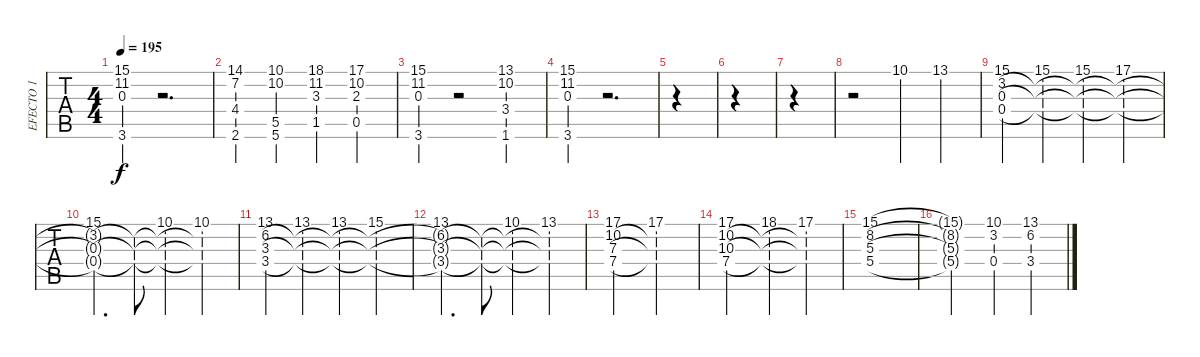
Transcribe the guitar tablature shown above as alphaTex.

\track ("EFECTO 1" "EFECTO 1") {instrument pad4choir}
\staff {tabs}
\tuning (Eb4 Bb3 Gb3 Db3 Ab2 Eb2) {hide}
\ts (4 4)
\tempo 195
\clef g2
\ks c
(15.1 11.2 0.3 3.6).4{dy f} r.2{d} |
(14.1 7.2 4.4 2.6).4 (10.1 10.2 5.5 5.6).4 (18.1 11.2 3.3 1.5).4 (17.1 10.2 2.3 0.5).4 |
(15.1 11.2 0.3 3.6).4 r.2 (13.1 10.2 3.4 1.6).4 |
(15.1 11.2 0.3 3.6).4 r.2{d} |
|
|
|
r.2 10.1.4 13.1.4 |
(15.1 3.2 0.3 0.4).4 (15.1 3.2{t} 0.3{t} 0.4{t}).4 (15.1 3.2{t} 0.3{t} 0.4{t}).4 (17.1 3.2{t} 0.3{t} 0.4{t}).4 |
(15.1 3.2{t} 0.3{t} 0.4{t}).4{d} (3.2{t} 0.3{t} 0.4{t}).8 (10.1 3.2{t} 0.3{t} 0.4{t}).4 (10.1 3.2{t} 0.3{t} 0.4{t}).4 |
(13.1 6.2 3.3 3.4).4 (13.1 6.2{t} 3.3{t} 3.4{t}).4 (13.1 6.2{t} 3.3{t} 3.4{t}).4 (15.1 6.2{t} 3.3{t} 3.4{t}).4 |
(13.1 6.2{t} 3.3{t} 3.4{t}).4{d} (6.2{t} 3.3{t} 3.4{t}).8 (10.1 6.2{t} 3.3{t} 3.4{t}).4 (13.1 6.2{t} 3.3{t} 3.4{t}).4 |
(17.1 10.2 7.3 7.4).2 (17.1 10.2{t} 7.3{t} 7.4{t}).2 |
(17.1 10.2 10.3 7.4).2 (18.1 10.2{t} 10.3{t} 7.4{t}).4 (17.1 10.2{t} 10.3{t} 7.4{t}).4 |
(15.1 8.2 5.3 5.4).1 |
(15.1{t} 8.2{t} 5.3{t} 5.4{t}).2 (10.1 3.2 0.4).4 (13.1 6.2 3.4).4
